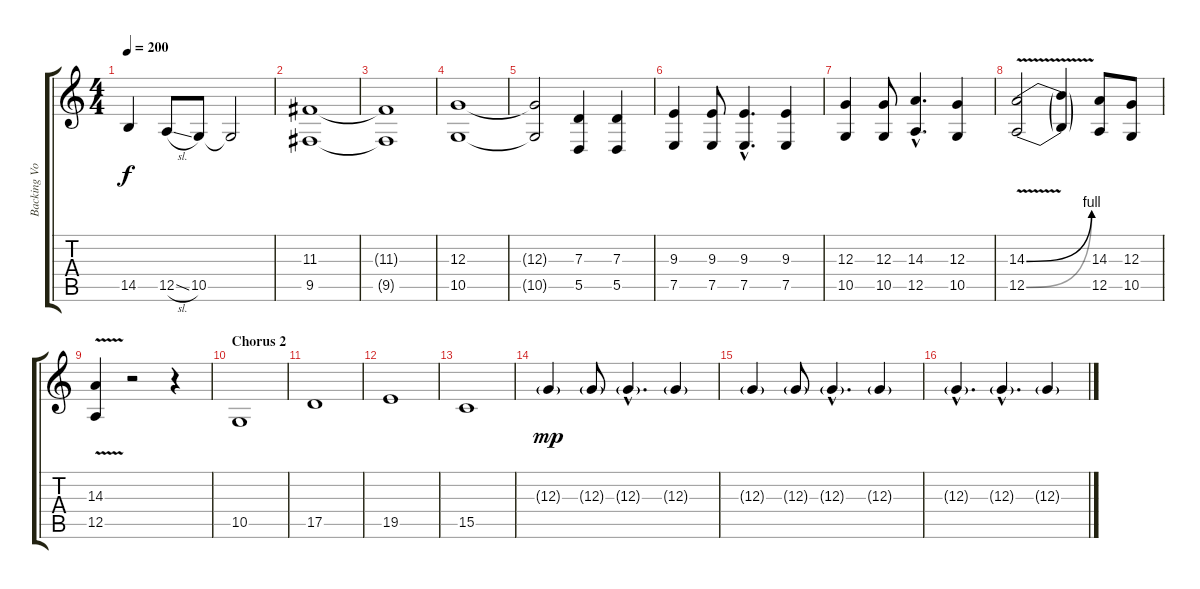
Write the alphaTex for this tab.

\track ("Backing Vocals" "Backing Vo") {instrument lead2sawtooth}
\staff {score tabs}
\tuning (E4 B3 G3 D3 A2 E2) {hide}
\ts (4 4)
\tempo 200
\clef g2
\ks c
14.5.4{dy f} 12.5{sl}.8 10.5.8 10.5{t}.2 |
(11.3 9.5).1 |
(11.3{t} 9.5{t}).1 |
(12.3 10.5).1 |
(12.3{t} 10.5{t}).2 (7.3 5.5).4 (7.3 5.5).4 |
(9.3 7.5).4 (9.3 7.5).8 (9.3{hac} 7.5{hac}).4{d} (9.3 7.5).4 |
(12.3 10.5).4 (12.3 10.5).8 (14.3{hac} 12.5{hac}).4{d} (12.3 10.5).4 |
(14.3{be (bend 0 0 60 4) v} 12.5{be (bend 0 0 60 4)}).2 (14.3{t} 12.5{t}).4 (14.3 12.5).8 (12.3 10.5).8 |
(14.3{v} 12.5{v}).4 r.2 r.4 |
\section ("" "Chorus 2")
10.5.1 |
17.5.1 |
19.5.1 |
15.5.1 |
12.3{g}.4{dy mp} 12.3{g}.8 12.3{g hac}.4{d} 12.3{g}.4 |
12.3{g}.4 12.3{g}.8 12.3{g hac}.4{d} 12.3{g}.4 |
12.3{g hac}.4{d} 12.3{g hac}.4{d} 12.3{g}.4
